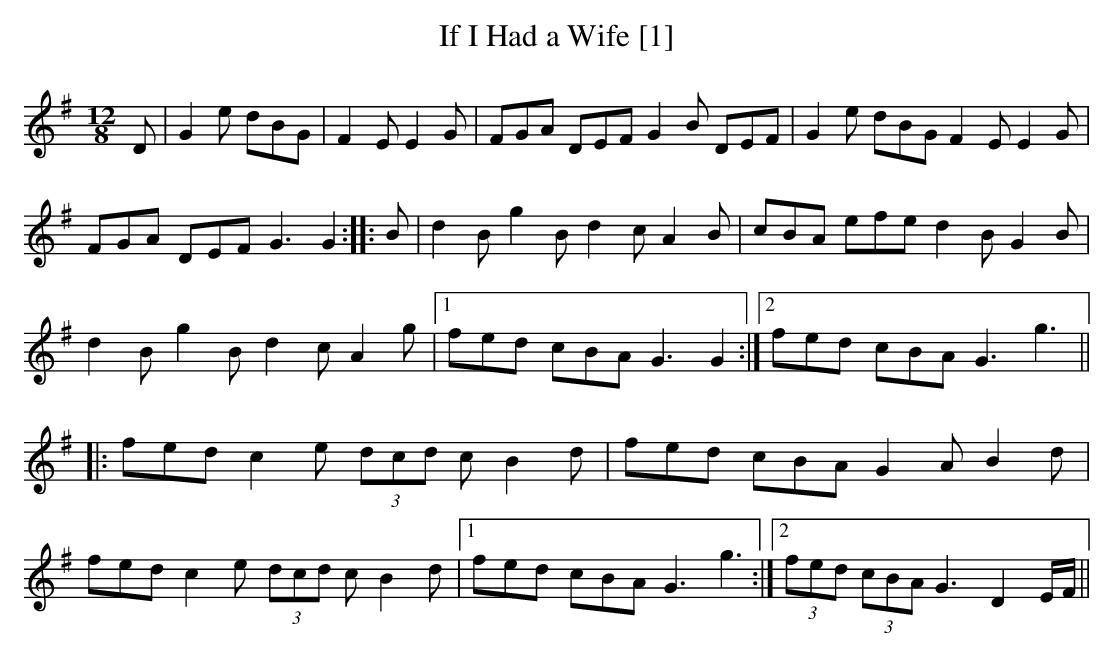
X:1
T:If I Had a Wife [1]
M:12/8
L:1/8
K:G
D|G2e dBG|F2E E2G|FGA DEF G2B DEF|G2e dBG F2E E2G|
FGA DEF G3 G2::B|d2B g2B d2c A2B|cBA efe d2B G2B|
d2Bg2Bd2c A2g|1 fed cBA G3 G2:|2 fed cBA G3g3||
|:fed c2e (3dcd c B2d|fed cBA G2A B2d|
fed c2e (3dcd cB2d|1 fed cBA G3g3:|2 (3fed (3cBA G3 D2 E/F/||
